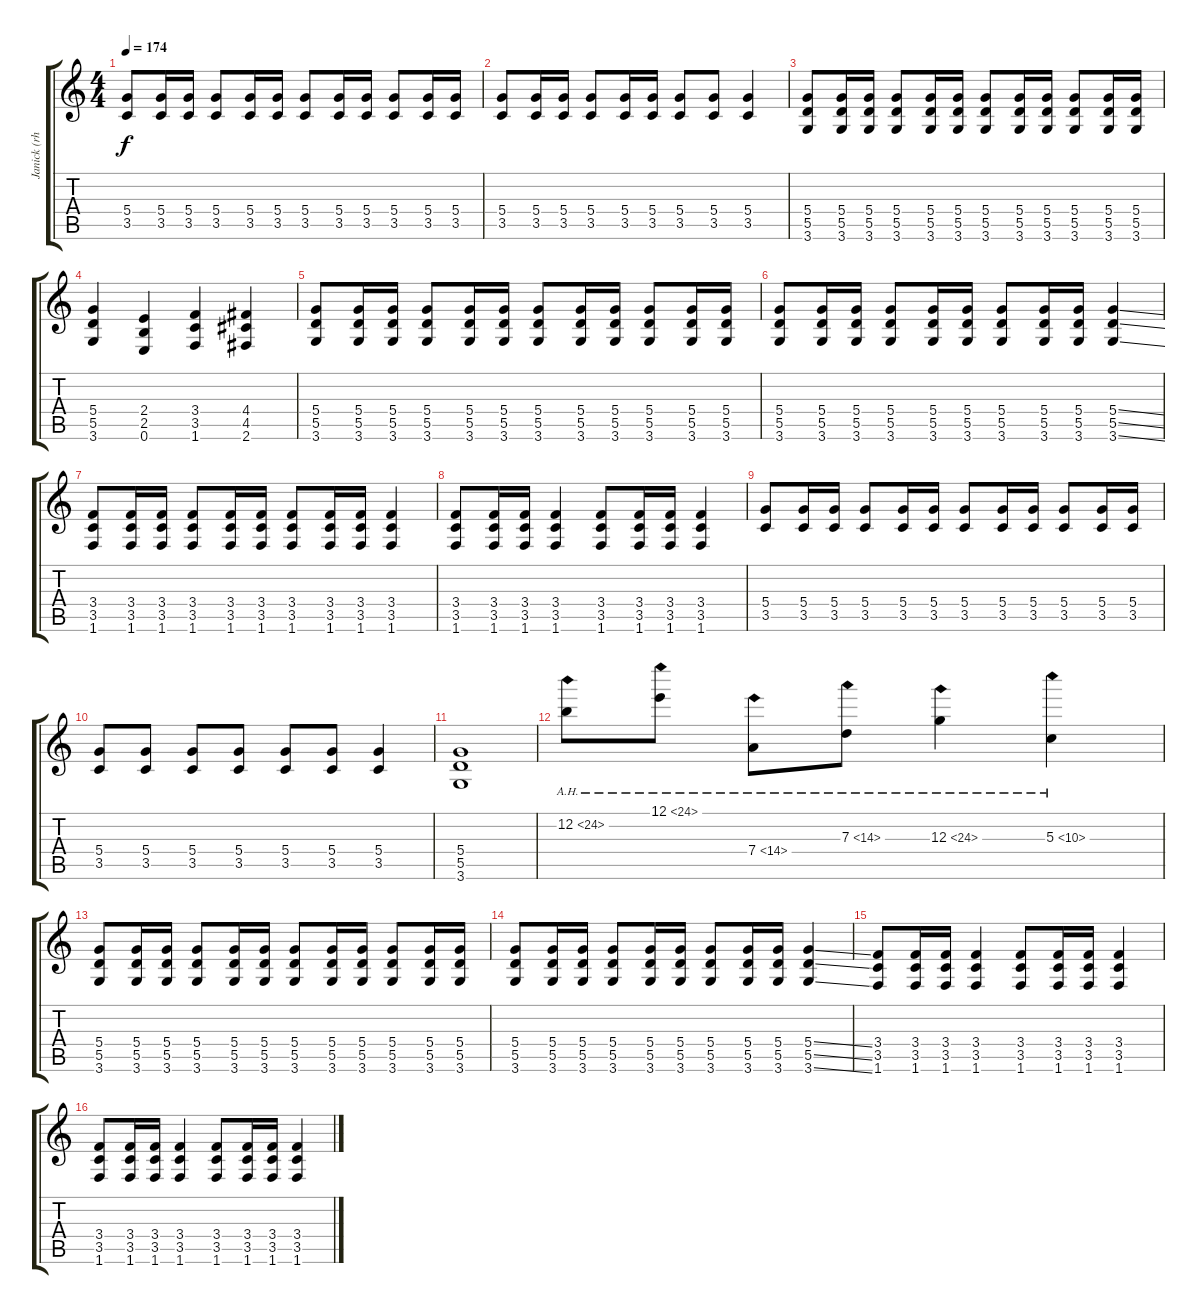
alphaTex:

\track ("Janick (rhy. guitar)" "Janick (rh") {instrument distortionguitar}
\staff {score tabs}
\tuning (E4 B3 G3 D3 A2 E2) {hide}
\ts (4 4)
\tempo 174
\clef g2
\ks c
(5.4 3.5).8{dy f} (5.4 3.5).16 (5.4 3.5).16 (5.4 3.5).8 (5.4 3.5).16 (5.4 3.5).16 (5.4 3.5).8 (5.4 3.5).16 (5.4 3.5).16 (5.4 3.5).8 (5.4 3.5).16 (5.4 3.5).16 |
(5.4 3.5).8 (5.4 3.5).16 (5.4 3.5).16 (5.4 3.5).8 (5.4 3.5).16 (5.4 3.5).16 (5.4 3.5).8 (5.4 3.5).8 (5.4 3.5).4 |
(5.4 5.5 3.6).8 (5.4 5.5 3.6).16 (5.4 5.5 3.6).16 (5.4 5.5 3.6).8 (5.4 5.5 3.6).16 (5.4 5.5 3.6).16 (5.4 5.5 3.6).8 (5.4 5.5 3.6).16 (5.4 5.5 3.6).16 (5.4 5.5 3.6).8 (5.4 5.5 3.6).16 (5.4 5.5 3.6).16 |
(5.4 5.5 3.6).4 (2.4 2.5 0.6).4 (3.4 3.5 1.6).4 (4.4 4.5 2.6).4 |
(5.4 5.5 3.6).8 (5.4 5.5 3.6).16 (5.4 5.5 3.6).16 (5.4 5.5 3.6).8 (5.4 5.5 3.6).16 (5.4 5.5 3.6).16 (5.4 5.5 3.6).8 (5.4 5.5 3.6).16 (5.4 5.5 3.6).16 (5.4 5.5 3.6).8 (5.4 5.5 3.6).16 (5.4 5.5 3.6).16 |
(5.4 5.5 3.6).8 (5.4 5.5 3.6).16 (5.4 5.5 3.6).16 (5.4 5.5 3.6).8 (5.4 5.5 3.6).16 (5.4 5.5 3.6).16 (5.4 5.5 3.6).8 (5.4 5.5 3.6).16 (5.4 5.5 3.6).16 (5.4{ss} 5.5{ss} 3.6{ss}).4 |
(3.4 3.5 1.6).8 (3.4 3.5 1.6).16 (3.4 3.5 1.6).16 (3.4 3.5 1.6).8 (3.4 3.5 1.6).16 (3.4 3.5 1.6).16 (3.4 3.5 1.6).8 (3.4 3.5 1.6).16 (3.4 3.5 1.6).16 (3.4 3.5 1.6).4 |
(3.4 3.5 1.6).8 (3.4 3.5 1.6).16 (3.4 3.5 1.6).16 (3.4 3.5 1.6).4 (3.4 3.5 1.6).8 (3.4 3.5 1.6).16 (3.4 3.5 1.6).16 (3.4 3.5 1.6).4 |
(5.4 3.5).8 (5.4 3.5).16 (5.4 3.5).16 (5.4 3.5).8 (5.4 3.5).16 (5.4 3.5).16 (5.4 3.5).8 (5.4 3.5).16 (5.4 3.5).16 (5.4 3.5).8 (5.4 3.5).16 (5.4 3.5).16 |
(5.4 3.5).8 (5.4 3.5).8 (5.4 3.5).8 (5.4 3.5).8 (5.4 3.5).8 (5.4 3.5).8 (5.4 3.5).4 |
(5.4 5.5 3.6).1 |
12.2{ah 12}.8 12.1{ah 12}.8 7.4{ah 7}.8 7.3{ah 7}.8 12.3{ah 12}.4 5.3{ah 5}.4 |
(5.4 5.5 3.6).8 (5.4 5.5 3.6).16 (5.4 5.5 3.6).16 (5.4 5.5 3.6).8 (5.4 5.5 3.6).16 (5.4 5.5 3.6).16 (5.4 5.5 3.6).8 (5.4 5.5 3.6).16 (5.4 5.5 3.6).16 (5.4 5.5 3.6).8 (5.4 5.5 3.6).16 (5.4 5.5 3.6).16 |
(5.4 5.5 3.6).8 (5.4 5.5 3.6).16 (5.4 5.5 3.6).16 (5.4 5.5 3.6).8 (5.4 5.5 3.6).16 (5.4 5.5 3.6).16 (5.4 5.5 3.6).8 (5.4 5.5 3.6).16 (5.4 5.5 3.6).16 (5.4{ss} 5.5{ss} 3.6{ss}).4 |
(3.4 3.5 1.6).8 (3.4 3.5 1.6).16 (3.4 3.5 1.6).16 (3.4 3.5 1.6).4 (3.4 3.5 1.6).8 (3.4 3.5 1.6).16 (3.4 3.5 1.6).16 (3.4 3.5 1.6).4 |
(3.4 3.5 1.6).8 (3.4 3.5 1.6).16 (3.4 3.5 1.6).16 (3.4 3.5 1.6).4 (3.4 3.5 1.6).8 (3.4 3.5 1.6).16 (3.4 3.5 1.6).16 (3.4 3.5 1.6).4
